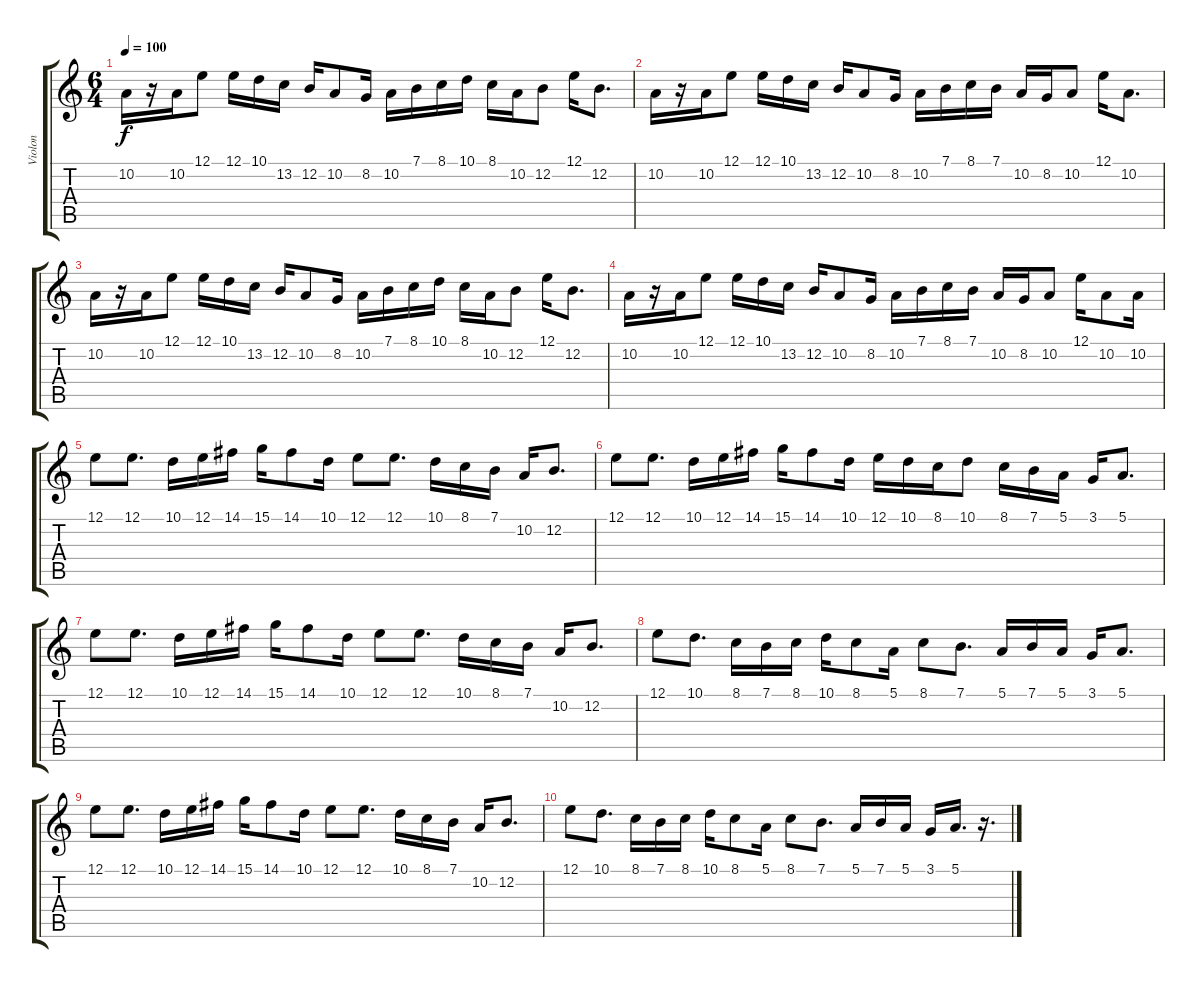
\track ("Violon" "Violon") {instrument violin}
\staff {score tabs}
\tuning (E4 B3 G3 D3 A2 E2) {hide}
\ts (6 4)
\tempo 100
\clef g2
\ks c
10.2.16{dy f} r.16 10.2.16 12.1.8 12.1.16 10.1.16 13.2.16 12.2.16 10.2.8 8.2.16 10.2.16 7.1.16 8.1.16 10.1.16 8.1.16 10.2.16 12.2.8 12.1.16 12.2.8{d} |
10.2.16 r.16 10.2.16 12.1.8 12.1.16 10.1.16 13.2.16 12.2.16 10.2.8 8.2.16 10.2.16 7.1.16 8.1.16 7.1.16 10.2.16 8.2.16 10.2.8 12.1.16 10.2.8{d} |
10.2.16 r.16 10.2.16 12.1.8 12.1.16 10.1.16 13.2.16 12.2.16 10.2.8 8.2.16 10.2.16 7.1.16 8.1.16 10.1.16 8.1.16 10.2.16 12.2.8 12.1.16 12.2.8{d} |
10.2.16 r.16 10.2.16 12.1.8 12.1.16 10.1.16 13.2.16 12.2.16 10.2.8 8.2.16 10.2.16 7.1.16 8.1.16 7.1.16 10.2.16 8.2.16 10.2.8 12.1.16 10.2.8 10.2.16 |
12.1.8 12.1.8{d} 10.1.16 12.1.16 14.1.16 15.1.16 14.1.8 10.1.16 12.1.8 12.1.8{d} 10.1.16 8.1.16 7.1.16 10.2.16 12.2.8{d} |
12.1.8 12.1.8{d} 10.1.16 12.1.16 14.1.16 15.1.16 14.1.8 10.1.16 12.1.16 10.1.16 8.1.16 10.1.8 8.1.16 7.1.16 5.1.16 3.1.16 5.1.8{d} |
12.1.8 12.1.8{d} 10.1.16 12.1.16 14.1.16 15.1.16 14.1.8 10.1.16 12.1.8 12.1.8{d} 10.1.16 8.1.16 7.1.16 10.2.16 12.2.8{d} |
12.1.8 10.1.8{d} 8.1.16 7.1.16 8.1.16 10.1.16 8.1.8 5.1.16 8.1.8 7.1.8{d} 5.1.16 7.1.16 5.1.16 3.1.16 5.1.8{d} |
12.1.8 12.1.8{d} 10.1.16 12.1.16 14.1.16 15.1.16 14.1.8 10.1.16 12.1.8 12.1.8{d} 10.1.16 8.1.16 7.1.16 10.2.16 12.2.8{d} |
12.1.8 10.1.8{d} 8.1.16 7.1.16 8.1.16 10.1.16 8.1.8 5.1.16 8.1.8 7.1.8{d} 5.1.16 7.1.16 5.1.16 3.1.16 5.1.16{d} r.16{d}
